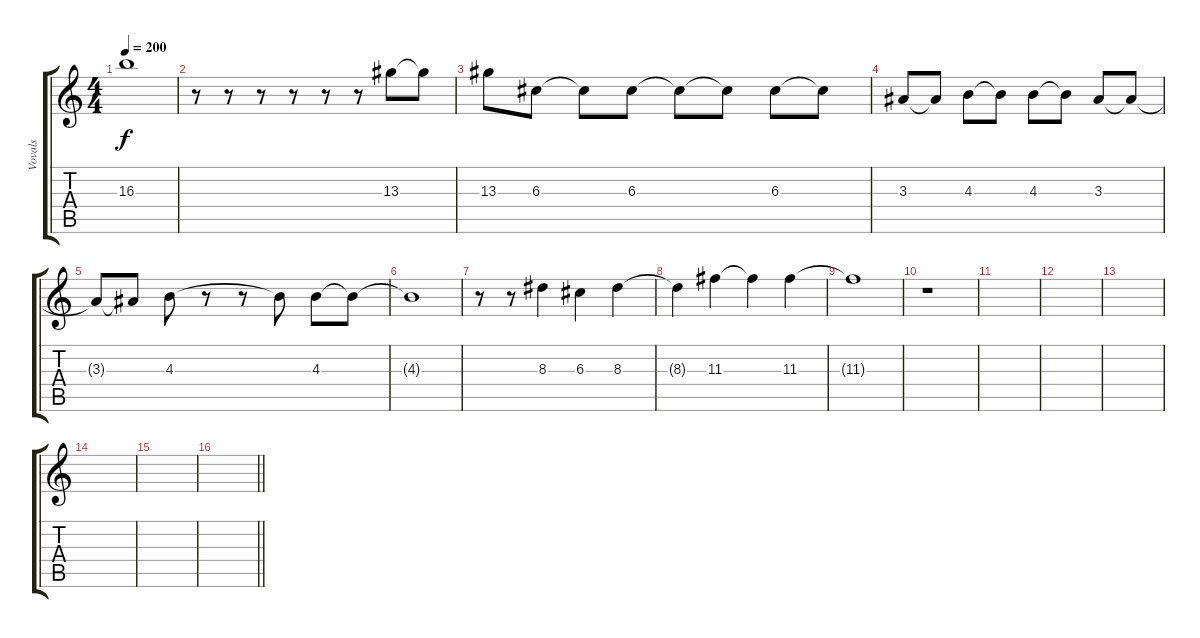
\track ("Vovals" "Vovals") {instrument distortionguitar}
\staff {score tabs}
\tuning (E4 B3 G3 D3 A2 D2) {hide}
\ts (4 4)
\tempo 200
\clef g2
\ks c
16.3{t}.1{dy f} |
r.8 r.8 r.8 r.8 r.8 r.8 13.3.8 13.3{t}.8 |
13.3.8 6.3.8 6.3{t}.8 6.3.8 6.3{t}.8 6.3{t}.8 6.3.8 6.3{t}.8 |
3.3.8 3.3{t}.8 4.3.8 4.3{t}.8 4.3.8 4.3{t}.8 3.3.8 3.3{t}.8 |
3.3{t}.8 3.3{t}.8 4.3.8 r.8 r.8 4.3{t}.8 4.3.8 4.3{t}.8 |
4.3{t}.1 |
r.8 r.8 8.3.4 6.3.4 8.3.4 |
8.3{t}.4 11.3.4 11.3{t}.4 11.3.4 |
11.3{t}.1 |
r.1 |
|
|
|
|
|
\barLineRight lightlight
